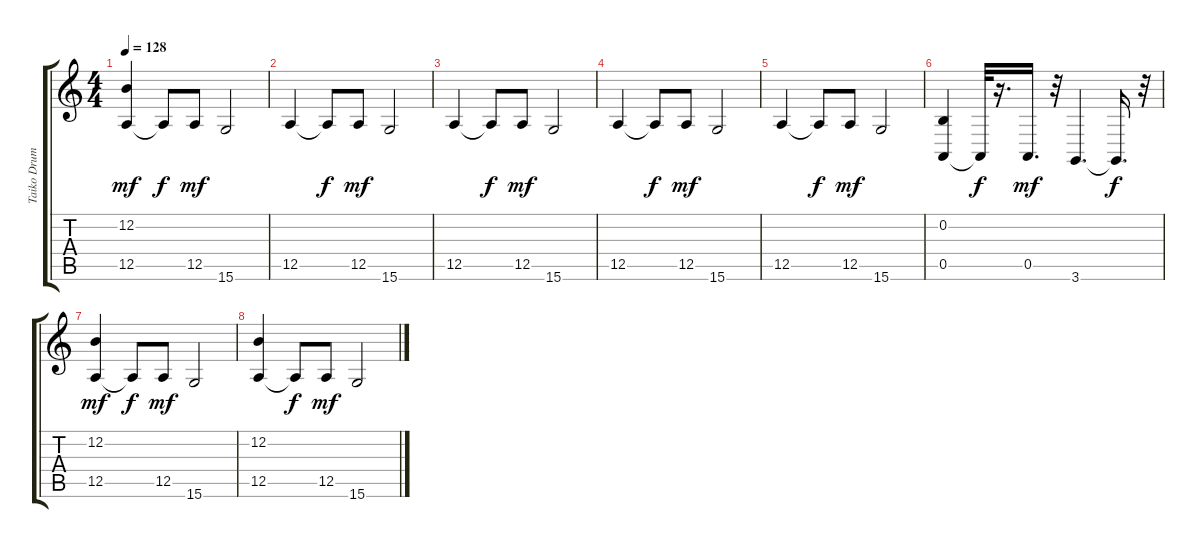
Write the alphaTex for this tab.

\track ("Taiko Drum" "Taiko Drum") {instrument taikodrum}
\staff {score tabs}
\tuning (E4 B3 G3 D3 A2 E2) {hide}
\ts (4 4)
\tempo 128
\clef g2
\ks c
(12.2 12.5).4{dy mf} 12.5{t}.8{dy f} 12.5.8{dy mf} 15.6.2 |
12.5.4 12.5{t}.8{dy f} 12.5.8{dy mf} 15.6.2 |
12.5.4 12.5{t}.8{dy f} 12.5.8{dy mf} 15.6.2 |
12.5.4 12.5{t}.8{dy f} 12.5.8{dy mf} 15.6.2 |
12.5.4 12.5{t}.8{dy f} 12.5.8{dy mf} 15.6.2 |
(0.2 0.5).4 0.5{t}.32{dy f} r.16{d} 0.5.16{d dy mf} r.32 3.6.4{d} 3.6{t}.16{d dy f} r.32 |
(12.2 12.5).4{dy mf} 12.5{t}.8{dy f} 12.5.8{dy mf} 15.6.2 |
(12.2 12.5).4 12.5{t}.8{dy f} 12.5.8{dy mf} 15.6.2
